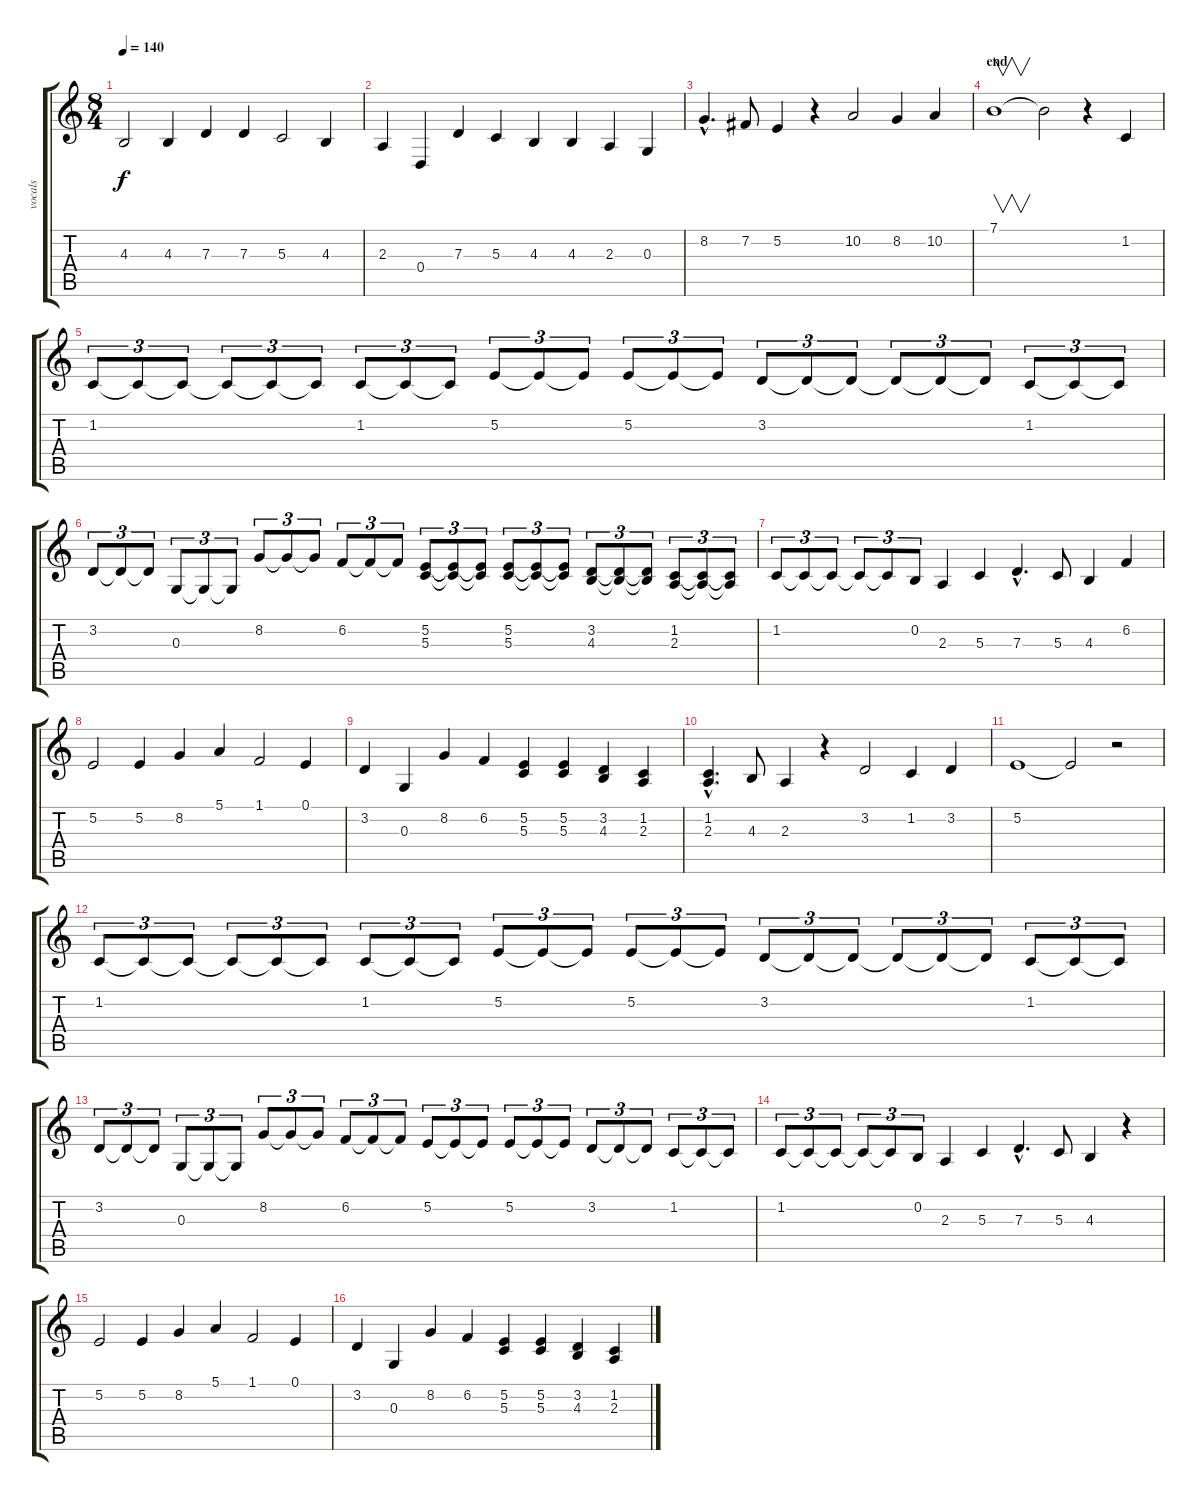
\track ("vocals" "vocals") {instrument lead1square}
\staff {score tabs}
\tuning (E4 B3 G3 D3 A2 E2) {hide}
\ts (8 4)
\tempo 140
\clef g2
\ks c
4.3.2{dy f} 4.3.4 7.3.4 7.3.4 5.3.2 4.3.4 |
2.3.4 0.4.4 7.3.4 5.3.4 4.3.4 4.3.4 2.3.4 0.3.4 |
8.2{hac}.4{d} 7.2.8 5.2.4 r.4 10.2.2 8.2.4 10.2.4 |
\section ("" "end")
7.1.1{v} 7.1{t}.2 r.4 1.2.4 |
1.2.8{tu (3 2)} 1.2{t}.8{tu (3 2)} 1.2{t}.8{tu (3 2)} 1.2{t}.8{tu (3 2)} 1.2{t}.8{tu (3 2)} 1.2{t}.8{tu (3 2)} 1.2.8{tu (3 2)} 1.2{t}.8{tu (3 2)} 1.2{t}.8{tu (3 2)} 5.2.8{tu (3 2)} 5.2{t}.8{tu (3 2)} 5.2{t}.8{tu (3 2)} 5.2.8{tu (3 2)} 5.2{t}.8{tu (3 2)} 5.2{t}.8{tu (3 2)} 3.2.8{tu (3 2)} 3.2{t}.8{tu (3 2)} 3.2{t}.8{tu (3 2)} 3.2{t}.8{tu (3 2)} 3.2{t}.8{tu (3 2)} 3.2{t}.8{tu (3 2)} 1.2.8{tu (3 2)} 1.2{t}.8{tu (3 2)} 1.2{t}.8{tu (3 2)} |
3.2.8{tu (3 2)} 3.2{t}.8{tu (3 2)} 3.2{t}.8{tu (3 2)} 0.3.8{tu (3 2)} 0.3{t}.8{tu (3 2)} 0.3{t}.8{tu (3 2)} 8.2.8{tu (3 2)} 8.2{t}.8{tu (3 2)} 8.2{t}.8{tu (3 2)} 6.2.8{tu (3 2)} 6.2{t}.8{tu (3 2)} 6.2{t}.8{tu (3 2)} (5.2 5.3).8{tu (3 2)} (5.2{t} 5.3{t}).8{tu (3 2)} (5.2{t} 5.3{t}).8{tu (3 2)} (5.2 5.3).8{tu (3 2)} (5.2{t} 5.3{t}).8{tu (3 2)} (5.2{t} 5.3{t}).8{tu (3 2)} (3.2 4.3).8{tu (3 2)} (3.2{t} 4.3{t}).8{tu (3 2)} (3.2{t} 4.3{t}).8{tu (3 2)} (1.2 2.3).8{tu (3 2)} (1.2{t} 2.3{t}).8{tu (3 2)} (1.2{t} 2.3{t}).8{tu (3 2)} |
1.2.8{tu (3 2)} 1.2{t}.8{tu (3 2)} 1.2{t}.8{tu (3 2)} 1.2{t}.8{tu (3 2)} 1.2{t}.8{tu (3 2)} 0.2.8{tu (3 2)} 2.3.4 5.3.4 7.3{hac}.4{d} 5.3.8 4.3.4 6.2.4 |
5.2.2 5.2.4 8.2.4 5.1.4 1.1.2 0.1.4 |
3.2.4 0.3.4 8.2.4 6.2.4 (5.2 5.3).4 (5.2 5.3).4 (3.2 4.3).4 (1.2 2.3).4 |
(1.2{hac} 2.3{hac}).4{d} 4.3.8 2.3.4 r.4 3.2.2 1.2.4 3.2.4 |
5.2.1 5.2{t}.2 r.2 |
1.2.8{tu (3 2)} 1.2{t}.8{tu (3 2)} 1.2{t}.8{tu (3 2)} 1.2{t}.8{tu (3 2)} 1.2{t}.8{tu (3 2)} 1.2{t}.8{tu (3 2)} 1.2.8{tu (3 2)} 1.2{t}.8{tu (3 2)} 1.2{t}.8{tu (3 2)} 5.2.8{tu (3 2)} 5.2{t}.8{tu (3 2)} 5.2{t}.8{tu (3 2)} 5.2.8{tu (3 2)} 5.2{t}.8{tu (3 2)} 5.2{t}.8{tu (3 2)} 3.2.8{tu (3 2)} 3.2{t}.8{tu (3 2)} 3.2{t}.8{tu (3 2)} 3.2{t}.8{tu (3 2)} 3.2{t}.8{tu (3 2)} 3.2{t}.8{tu (3 2)} 1.2.8{tu (3 2)} 1.2{t}.8{tu (3 2)} 1.2{t}.8{tu (3 2)} |
3.2.8{tu (3 2)} 3.2{t}.8{tu (3 2)} 3.2{t}.8{tu (3 2)} 0.3.8{tu (3 2)} 0.3{t}.8{tu (3 2)} 0.3{t}.8{tu (3 2)} 8.2.8{tu (3 2)} 8.2{t}.8{tu (3 2)} 8.2{t}.8{tu (3 2)} 6.2.8{tu (3 2)} 6.2{t}.8{tu (3 2)} 6.2{t}.8{tu (3 2)} 5.2.8{tu (3 2)} 5.2{t}.8{tu (3 2)} 5.2{t}.8{tu (3 2)} 5.2.8{tu (3 2)} 5.2{t}.8{tu (3 2)} 5.2{t}.8{tu (3 2)} 3.2.8{tu (3 2)} 3.2{t}.8{tu (3 2)} 3.2{t}.8{tu (3 2)} 1.2.8{tu (3 2)} 1.2{t}.8{tu (3 2)} 1.2{t}.8{tu (3 2)} |
1.2.8{tu (3 2)} 1.2{t}.8{tu (3 2)} 1.2{t}.8{tu (3 2)} 1.2{t}.8{tu (3 2)} 1.2{t}.8{tu (3 2)} 0.2.8{tu (3 2)} 2.3.4 5.3.4 7.3{hac}.4{d} 5.3.8 4.3.4 r.4 |
5.2.2 5.2.4 8.2.4 5.1.4 1.1.2 0.1.4 |
3.2.4 0.3.4 8.2.4 6.2.4 (5.2 5.3).4 (5.2 5.3).4 (3.2 4.3).4 (1.2 2.3).4
